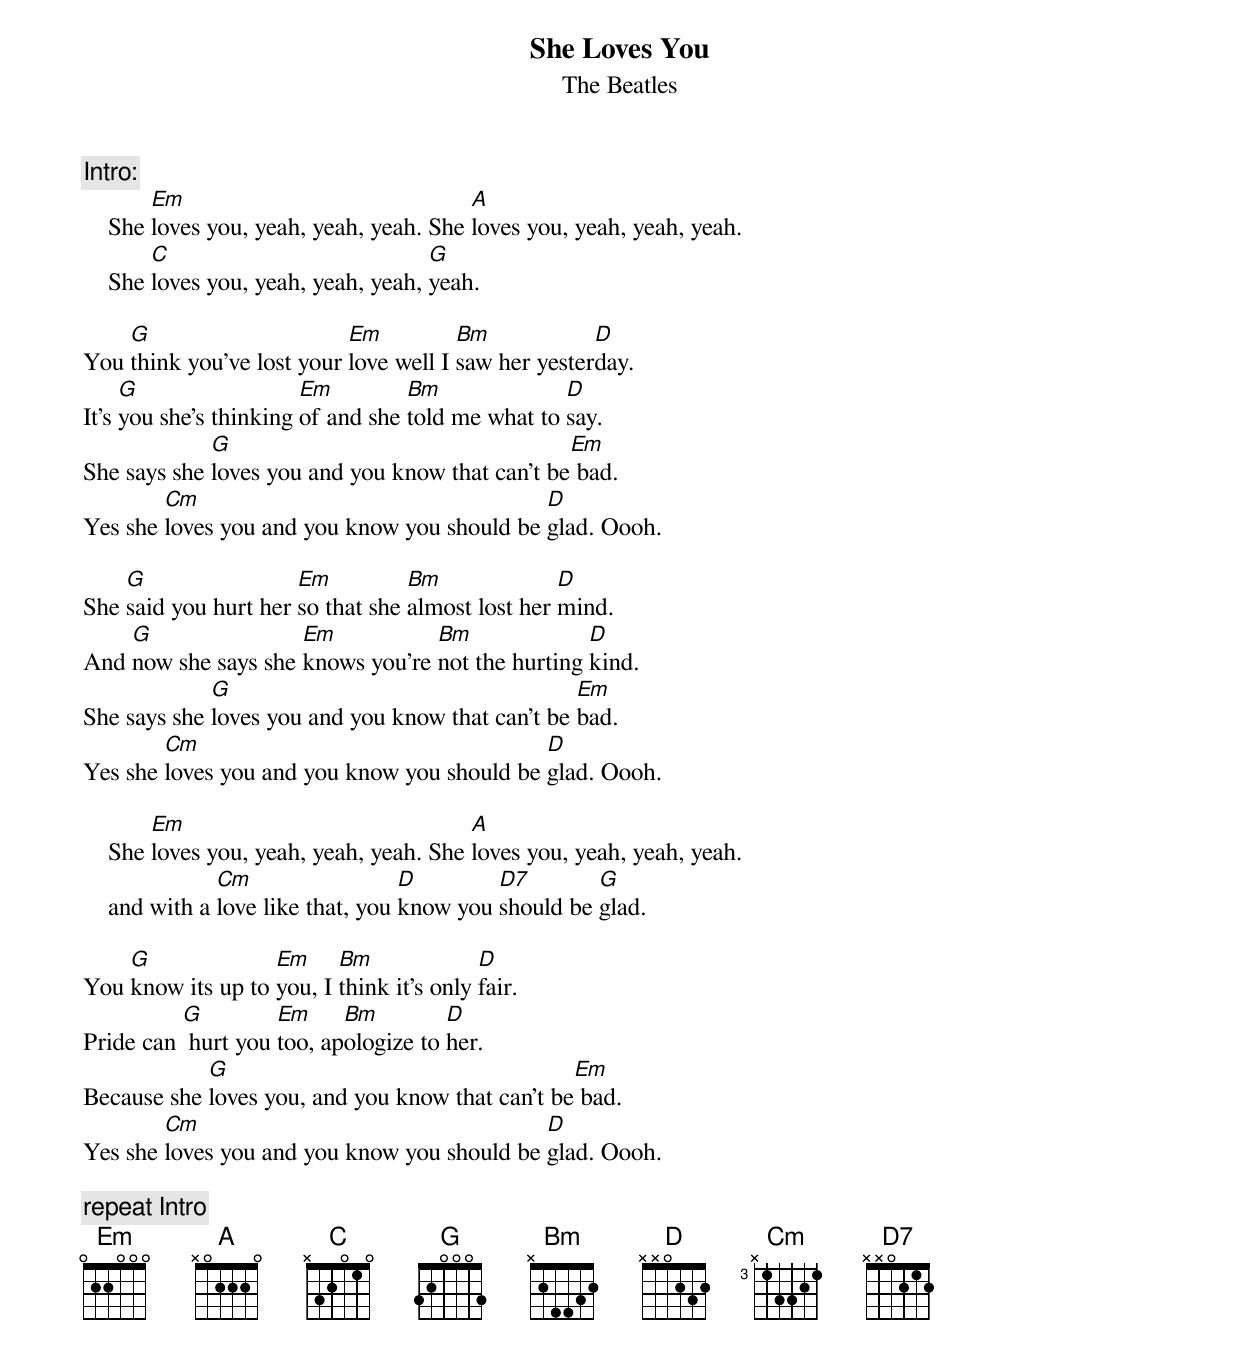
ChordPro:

{title:She Loves You}
{subtitle:The Beatles}

{c:Intro:}
    She [Em]loves you, yeah, yeah, yeah. She [A]loves you, yeah, yeah, yeah.
    She [C]loves you, yeah, yeah, yeah, [G]yeah.

You [G]think you've lost your [Em]love well I [Bm]saw her yester[D]day.
It's [G]you she's thinking [Em]of and she [Bm]told me what to [D]say.
She says she [G]loves you and you know that can't be[Em] bad.
Yes she [Cm]loves you and you know you should be [D]glad. Oooh.

She [G]said you hurt her [Em]so that she [Bm]almost lost her [D]mind.
And [G]now she says she [Em]knows you're [Bm]not the hurting [D]kind.
She says she [G]loves you and you know that can't be [Em]bad.
Yes she [Cm]loves you and you know you should be [D]glad. Oooh.

    She [Em]loves you, yeah, yeah, yeah. She [A]loves you, yeah, yeah, yeah.
    and with a [Cm]love like that, you [D]know you [D7]should be [G]glad.

You [G]know its up to [Em]you, I [Bm]think it's only [D]fair.
Pride can [G] hurt you [Em]too, ap[Bm]ologize to [D]her.
Because she [G]loves you, and you know that can't be[Em] bad.
Yes she [Cm]loves you and you know you should be [D]glad. Oooh.

{c:repeat Intro}
